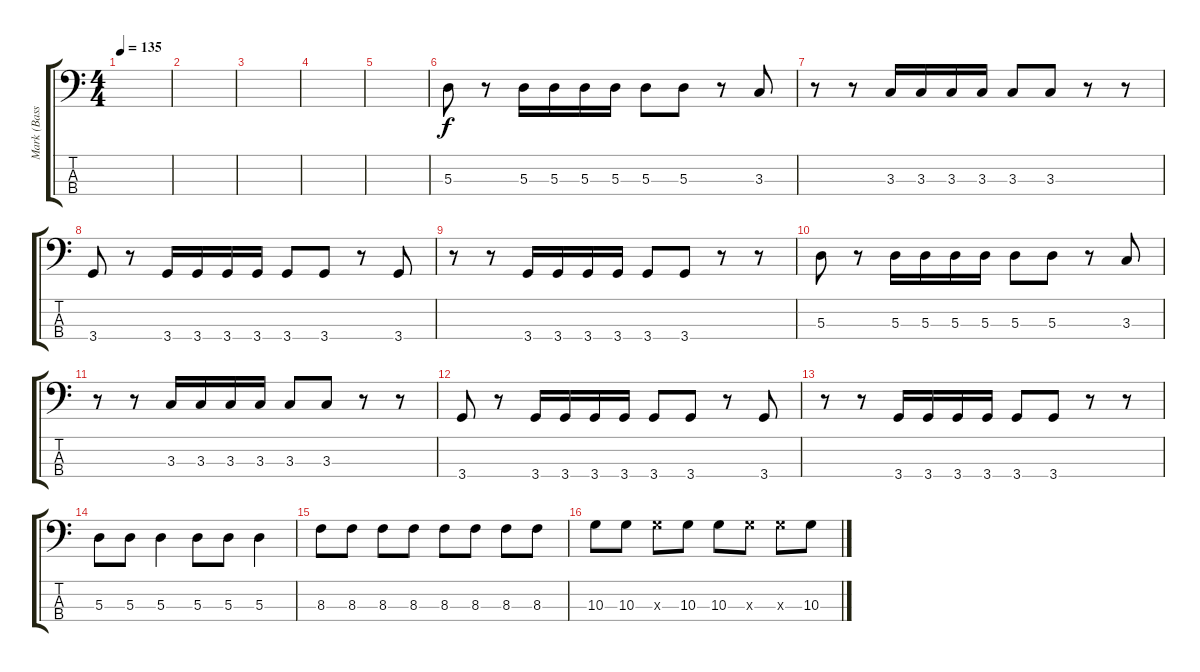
\track ("Mark (Bass)" "Mark (Bass") {instrument electricbassfinger}
\staff {score tabs}
\tuning (G2 D2 A1 E1) {hide}
\ts (4 4)
\tempo 135
\clef f4
\ks c
|
|
|
|
|
5.3.8 r.8 5.3.16 5.3.16 5.3.16 5.3.16 5.3.8 5.3.8 r.8 3.3.8 |
r.8 r.8 3.3.16 3.3.16 3.3.16 3.3.16 3.3.8 3.3.8 r.8 r.8 |
3.4.8 r.8 3.4.16 3.4.16 3.4.16 3.4.16 3.4.8 3.4.8 r.8 3.4.8 |
r.8 r.8 3.4.16 3.4.16 3.4.16 3.4.16 3.4.8 3.4.8 r.8 r.8 |
5.3.8 r.8 5.3.16 5.3.16 5.3.16 5.3.16 5.3.8 5.3.8 r.8 3.3.8 |
r.8 r.8 3.3.16 3.3.16 3.3.16 3.3.16 3.3.8 3.3.8 r.8 r.8 |
3.4.8 r.8 3.4.16 3.4.16 3.4.16 3.4.16 3.4.8 3.4.8 r.8 3.4.8 |
r.8 r.8 3.4.16 3.4.16 3.4.16 3.4.16 3.4.8 3.4.8 r.8 r.8 |
5.3.8 5.3.8 5.3.4 5.3.8 5.3.8 5.3.4 |
8.3.8 8.3.8 8.3.8 8.3.8 8.3.8 8.3.8 8.3.8 8.3.8 |
10.3.8 10.3.8 10.3{x}.8 10.3.8 10.3.8 10.3{x}.8 10.3{x}.8 10.3.8
